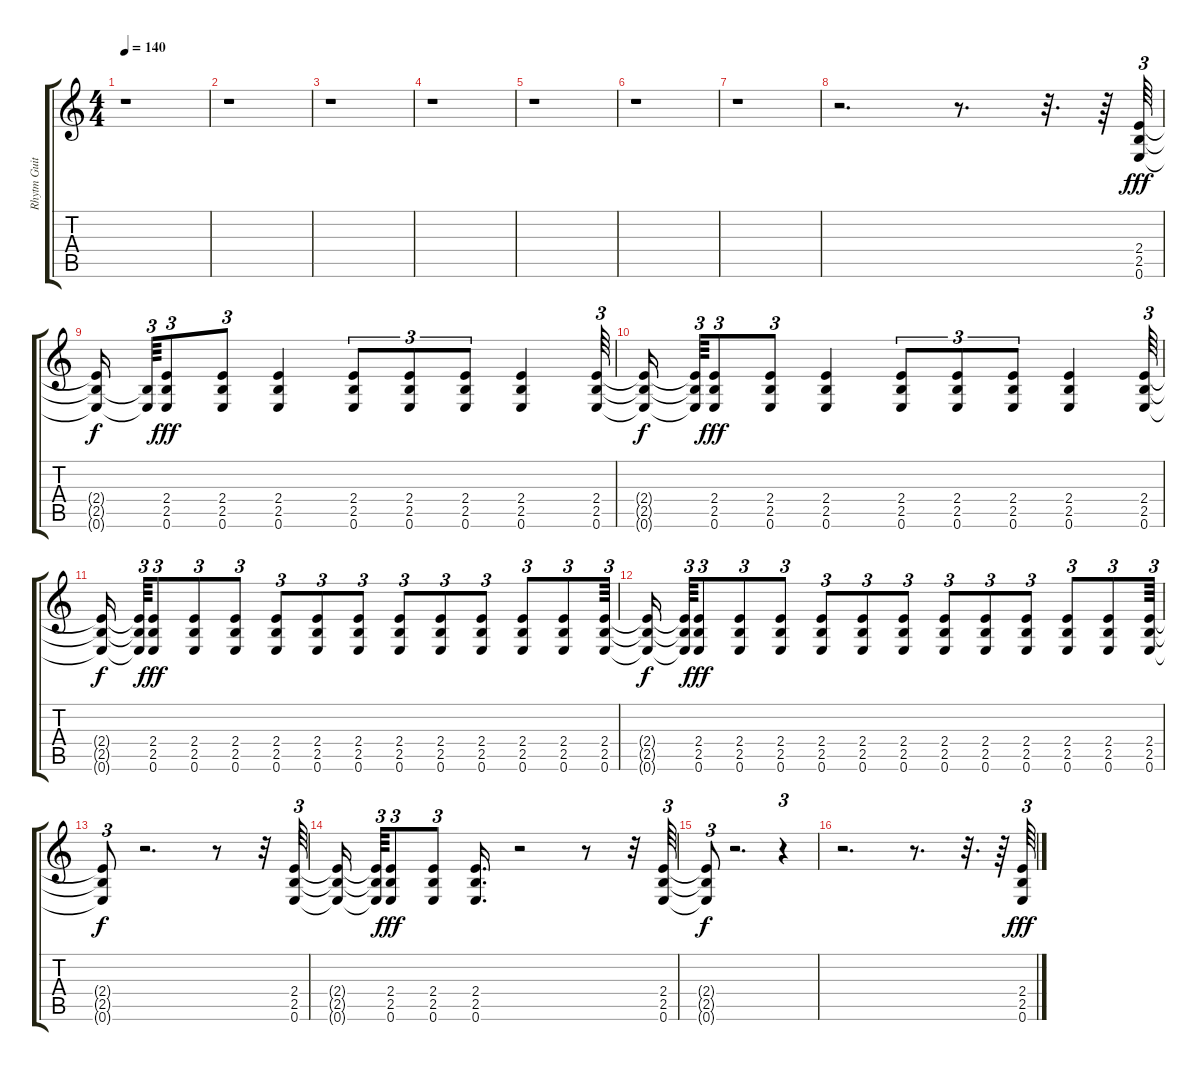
\track ("Rhytm Guitar" "Rhytm Guit") {instrument distortionguitar}
\staff {score tabs}
\tuning (E4 B3 G3 D3 A2 E2) {hide}
\ts (4 4)
\tempo 140
\clef g2
\ks c
r.1{dy f} |
r.1 |
r.1 |
r.1 |
r.1 |
r.1 |
r.1 |
r.2{d} r.8{d} r.32{d} r.64 (2.4 2.5 0.6).64{tu (3 2) dy fff} |
(2.4{t} 2.5{t} 0.6{t}).16{dy f} (2.5{t} 0.6{t}).64{tu (3 2)} (2.4 2.5 0.6).8{tu (3 2) dy fff} (2.4 2.5 0.6).8{tu (3 2)} (2.4 2.5 0.6).4 (2.4 2.5 0.6).8{tu (3 2)} (2.4 2.5 0.6).8{tu (3 2)} (2.4 2.5 0.6).8{tu (3 2)} (2.4 2.5 0.6).4 (2.4 2.5 0.6).64{tu (3 2)} |
(2.4{t} 2.5{t} 0.6{t}).16{dy f} (2.4{t} 2.5{t} 0.6{t}).64{tu (3 2)} (2.4 2.5 0.6).8{tu (3 2) dy fff} (2.4 2.5 0.6).8{tu (3 2)} (2.4 2.5 0.6).4 (2.4 2.5 0.6).8{tu (3 2)} (2.4 2.5 0.6).8{tu (3 2)} (2.4 2.5 0.6).8{tu (3 2)} (2.4 2.5 0.6).4 (2.4 2.5 0.6).64{tu (3 2)} |
(2.4{t} 2.5{t} 0.6{t}).16{dy f} (2.4{t} 2.5{t} 0.6{t}).64{tu (3 2)} (2.4 2.5 0.6).8{tu (3 2) dy fff} (2.4 2.5 0.6).8{tu (3 2)} (2.4 2.5 0.6).8{tu (3 2)} (2.4 2.5 0.6).8{tu (3 2)} (2.4 2.5 0.6).8{tu (3 2)} (2.4 2.5 0.6).8{tu (3 2)} (2.4 2.5 0.6).8{tu (3 2)} (2.4 2.5 0.6).8{tu (3 2)} (2.4 2.5 0.6).8{tu (3 2)} (2.4 2.5 0.6).8{tu (3 2)} (2.4 2.5 0.6).8{tu (3 2)} (2.4 2.5 0.6).64{tu (3 2)} |
(2.4{t} 2.5{t} 0.6{t}).16{dy f} (2.4{t} 2.5{t} 0.6{t}).64{tu (3 2)} (2.4 2.5 0.6).8{tu (3 2) dy fff} (2.4 2.5 0.6).8{tu (3 2)} (2.4 2.5 0.6).8{tu (3 2)} (2.4 2.5 0.6).8{tu (3 2)} (2.4 2.5 0.6).8{tu (3 2)} (2.4 2.5 0.6).8{tu (3 2)} (2.4 2.5 0.6).8{tu (3 2)} (2.4 2.5 0.6).8{tu (3 2)} (2.4 2.5 0.6).8{tu (3 2)} (2.4 2.5 0.6).8{tu (3 2)} (2.4 2.5 0.6).8{tu (3 2)} (2.4 2.5 0.6).64{tu (3 2)} |
(2.4{t} 2.5{t} 0.6{t}).8{tu (3 2) dy f} r.2{d} r.8 r.32 (2.4 2.5 0.6).64{tu (3 2)} |
(2.4{t} 2.5{t} 0.6{t}).16 (2.4{t} 2.5{t} 0.6{t}).64{tu (3 2)} (2.4 2.5 0.6).8{tu (3 2) dy fff} (2.4 2.5 0.6).8{tu (3 2)} (2.4 2.5 0.6).16{d} r.2 r.8 r.32 (2.4 2.5 0.6).64{tu (3 2)} |
(2.4{t} 2.5{t} 0.6{t}).8{tu (3 2) dy f} r.2{d} r.4{tu (3 2)} |
r.2{d} r.8{d} r.32{d} r.64 (2.4 2.5 0.6).64{tu (3 2) dy fff}
